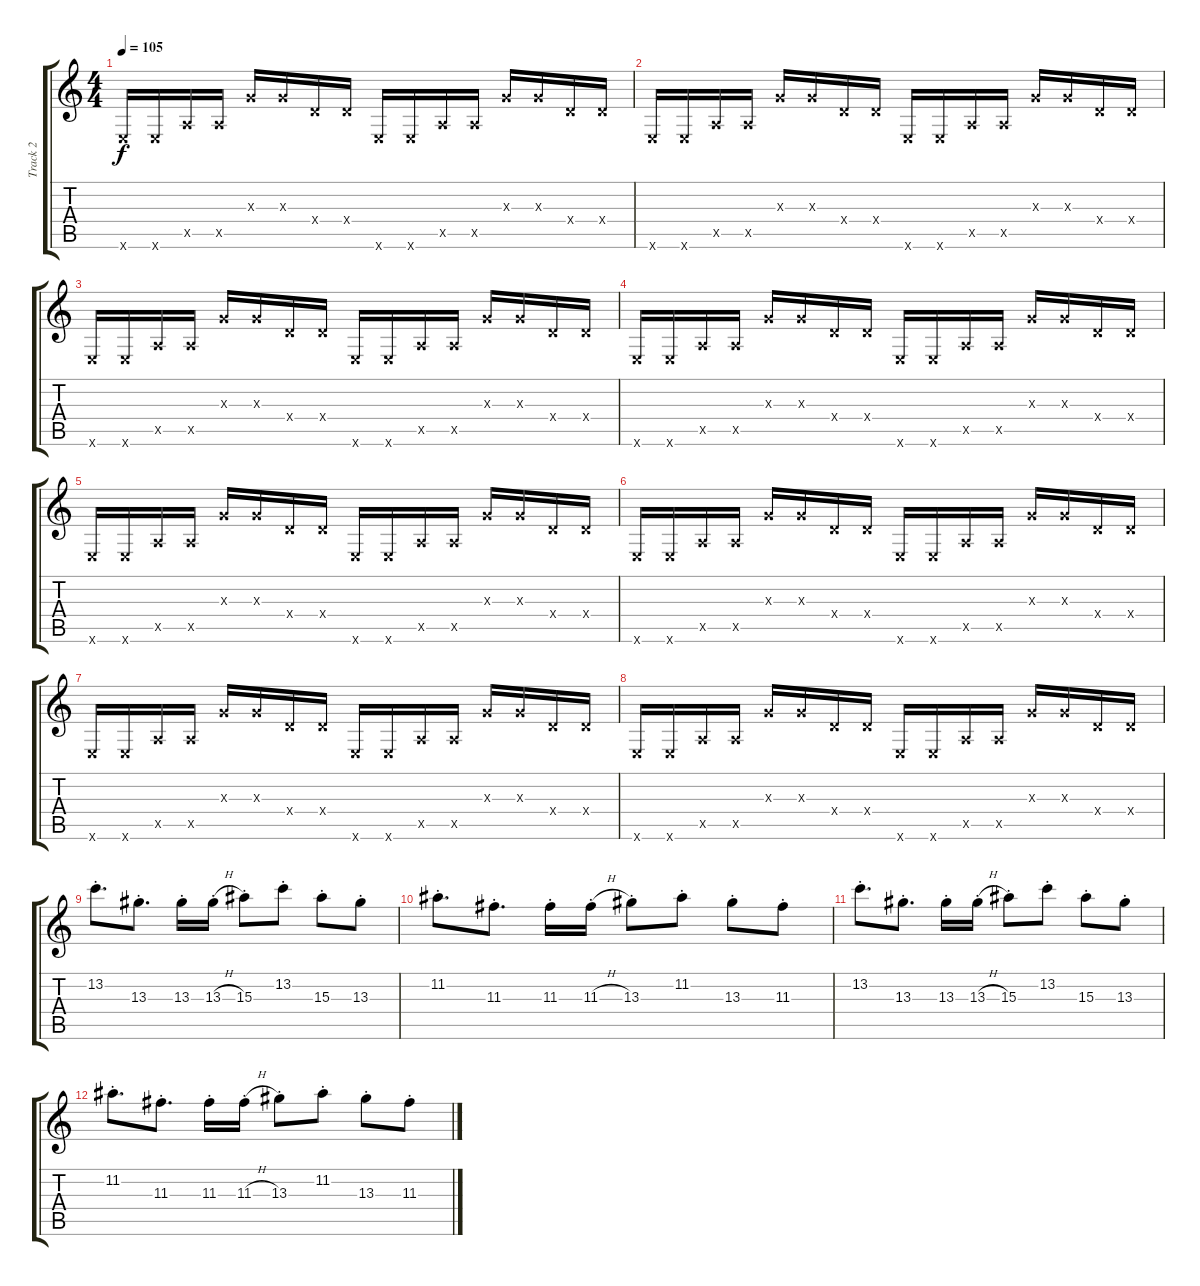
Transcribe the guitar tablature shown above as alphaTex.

\track ("Track 2" "Track 2") {instrument overdrivenguitar}
\staff {score tabs}
\tuning (E4 B3 G3 D3 A2 E2) {hide}
\ts (4 4)
\tempo 105
\clef g2
\ks c
0.6{x}.16{dy f} 0.6{x}.16 0.5{x}.16 0.5{x}.16 0.3{x}.16 0.3{x}.16 0.4{x}.16 0.4{x}.16 0.6{x}.16 0.6{x}.16 0.5{x}.16 0.5{x}.16 0.3{x}.16 0.3{x}.16 0.4{x}.16 0.4{x}.16 |
0.6{x}.16 0.6{x}.16 0.5{x}.16 0.5{x}.16 0.3{x}.16 0.3{x}.16 0.4{x}.16 0.4{x}.16 0.6{x}.16 0.6{x}.16 0.5{x}.16 0.5{x}.16 0.3{x}.16 0.3{x}.16 0.4{x}.16 0.4{x}.16 |
0.6{x}.16 0.6{x}.16 0.5{x}.16 0.5{x}.16 0.3{x}.16 0.3{x}.16 0.4{x}.16 0.4{x}.16 0.6{x}.16 0.6{x}.16 0.5{x}.16 0.5{x}.16 0.3{x}.16 0.3{x}.16 0.4{x}.16 0.4{x}.16 |
0.6{x}.16 0.6{x}.16 0.5{x}.16 0.5{x}.16 0.3{x}.16 0.3{x}.16 0.4{x}.16 0.4{x}.16 0.6{x}.16 0.6{x}.16 0.5{x}.16 0.5{x}.16 0.3{x}.16 0.3{x}.16 0.4{x}.16 0.4{x}.16 |
0.6{x}.16 0.6{x}.16 0.5{x}.16 0.5{x}.16 0.3{x}.16 0.3{x}.16 0.4{x}.16 0.4{x}.16 0.6{x}.16 0.6{x}.16 0.5{x}.16 0.5{x}.16 0.3{x}.16 0.3{x}.16 0.4{x}.16 0.4{x}.16 |
0.6{x}.16 0.6{x}.16 0.5{x}.16 0.5{x}.16 0.3{x}.16 0.3{x}.16 0.4{x}.16 0.4{x}.16 0.6{x}.16 0.6{x}.16 0.5{x}.16 0.5{x}.16 0.3{x}.16 0.3{x}.16 0.4{x}.16 0.4{x}.16 |
0.6{x}.16 0.6{x}.16 0.5{x}.16 0.5{x}.16 0.3{x}.16 0.3{x}.16 0.4{x}.16 0.4{x}.16 0.6{x}.16 0.6{x}.16 0.5{x}.16 0.5{x}.16 0.3{x}.16 0.3{x}.16 0.4{x}.16 0.4{x}.16 |
0.6{x}.16 0.6{x}.16 0.5{x}.16 0.5{x}.16 0.3{x}.16 0.3{x}.16 0.4{x}.16 0.4{x}.16 0.6{x}.16 0.6{x}.16 0.5{x}.16 0.5{x}.16 0.3{x}.16 0.3{x}.16 0.4{x}.16 0.4{x}.16 |
13.2{st}.8{d} 13.3{st}.8{d} 13.3{st}.16 13.3{h st}.16 15.3{st}.8 13.2{st}.8 15.3{st}.8 13.3{st}.8 |
11.2{st}.8{d} 11.3{st}.8{d} 11.3{st}.16 11.3{h st}.16 13.3{st}.8 11.2{st}.8 13.3{st}.8 11.3{st}.8 |
13.2{st}.8{d} 13.3{st}.8{d} 13.3{st}.16 13.3{h st}.16 15.3{st}.8 13.2{st}.8 15.3{st}.8 13.3{st}.8 |
11.2{st}.8{d} 11.3{st}.8{d} 11.3{st}.16 11.3{h st}.16 13.3{st}.8 11.2{st}.8 13.3{st}.8 11.3{st}.8
